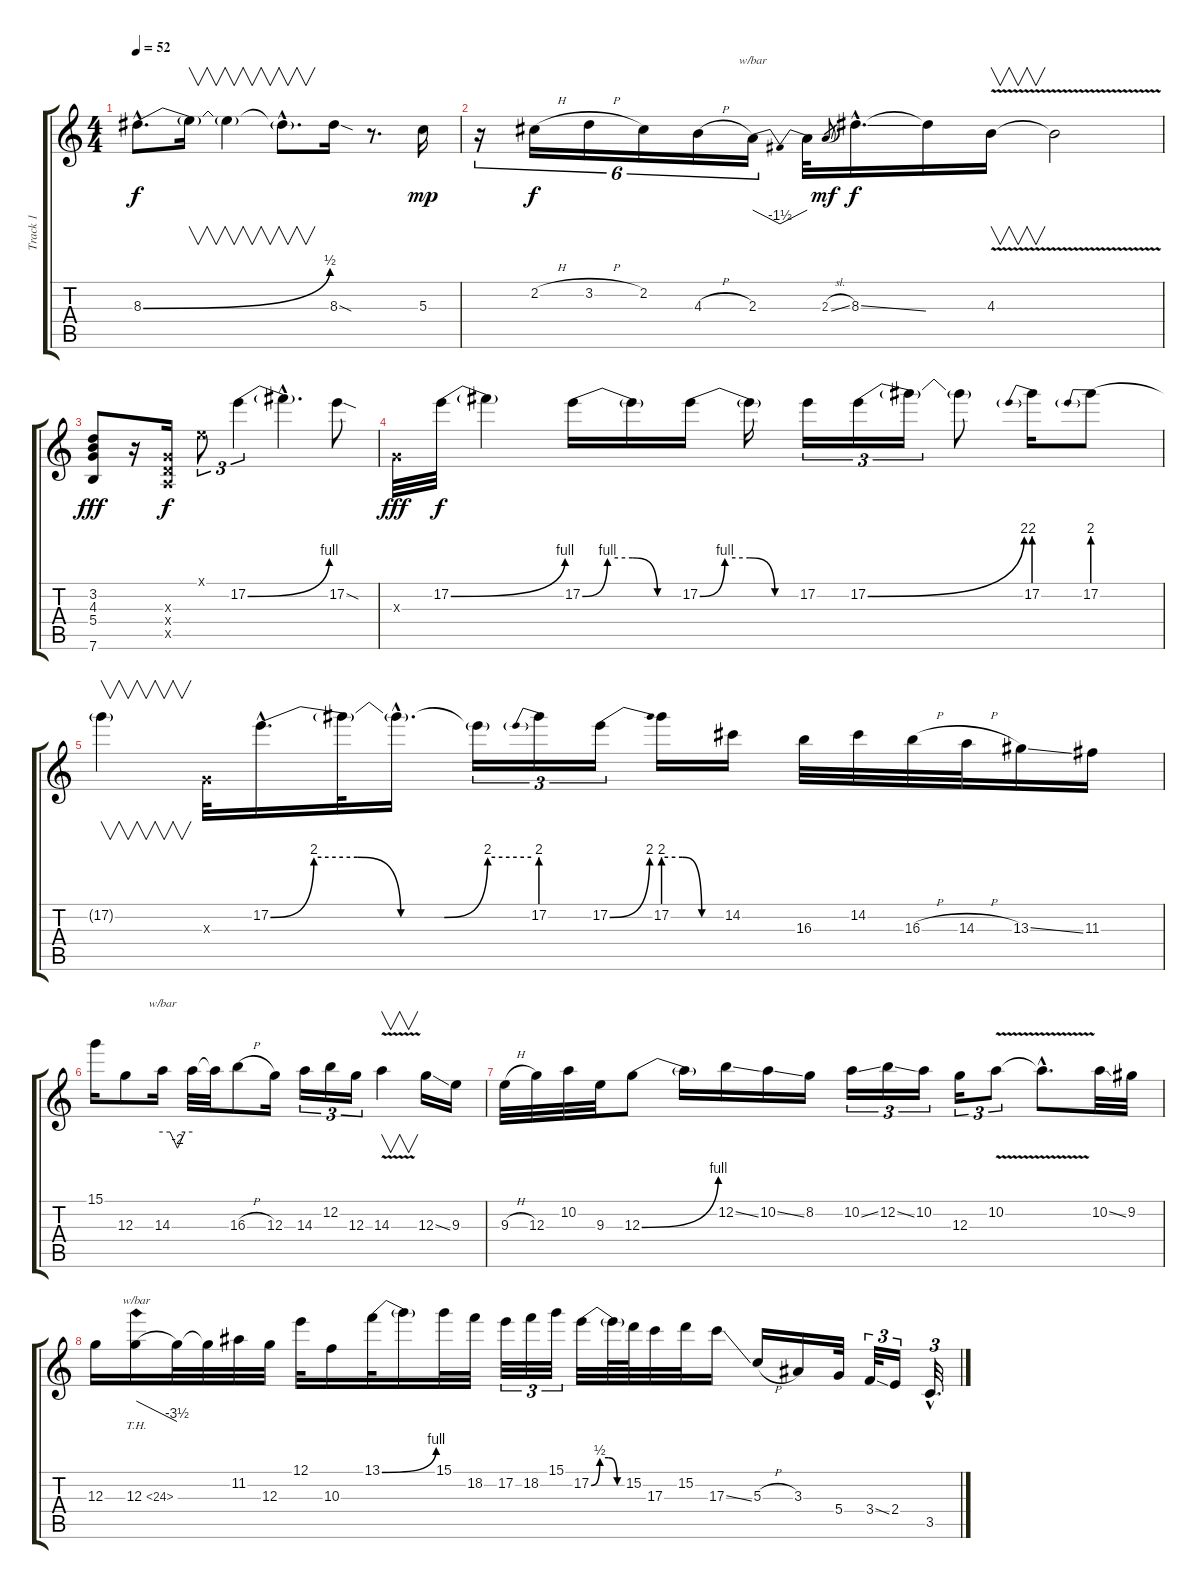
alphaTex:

\track ("Track 1" "Track 1") {instrument overdrivenguitar}
\staff {score tabs}
\tuning (E4 B3 G3 D3 A2 E2) {hide}
\ts (4 4)
\tempo 52
\clef g2
\ks c
8.3{be (bend 0 0 60 2) hac}.8{d dy f} 8.3{t}.16{v} 8.3{t}.4{v} 8.3{hac t}.8{v d} 8.3{sod}.16 r.8{d} 5.3.16{dy mp} |
r.16{tu (6 4)} 2.2{h}.16{tu (6 4) dy f} 3.2{h}.16{tu (6 4)} 2.2.16{tu (6 4)} 4.3{h}.16{tu (6 4)} 2.3.16{tu (6 4) tbe (dip default 0 0 30 -6 60 0)} 2.3{t}.32 2.3{sl}.8{gr dy mf} 8.3{ss hac}.16{d dy f} 8.3{t}.16 4.3{v}.16{v} 4.3{t}.2 |
(3.2 4.3 5.4 7.6).8{dy fff instrument overdrivenguitar} r.16 (0.3{x} 0.4{x} 0.5{x}).16{dy f} 0.1{x}.8{tu (3 2)} 17.2{be (bend 0 0 60 4)}.4{tu (3 2)} 17.2{hac t}.4{d} 17.2{sod}.8 |
0.3{x}.32{dy fff} 17.2{be (bend 0 0 60 4)}.32{dy f} 17.2{t}.4 17.2{be (custom 0 0 15 4 30 4 45 0 60 0)}.16 17.2{t}.16 17.2{be (custom 0 0 15 4 30 4 45 0 60 0)}.16 17.2{t}.16 17.2.16{tu (3 2)} 17.2{be (bend 0 0 60 8)}.16{tu (3 2)} 17.2{t}.16{tu (3 2)} 17.2{t}.8 17.2{be (prebend 0 8 60 8)}.16 17.2{be (prebend 0 8 60 8)}.8 |
17.2{t}.4{v} 0.3{x}.32 17.2{be (custom 0 0 10 8 20 8 30 0 40 0 50 8 60 8) hac}.16{d} 17.2{t}.32 17.2{hac t}.16{d} 17.2{t}.16{tu (3 2)} 17.2{be (prebend 0 8 60 8)}.16{tu (3 2)} 17.2{be (bend 0 0 60 8)}.16{tu (3 2)} 17.2{be (custom 0 8 20 8 40 0 60 0)}.16 14.2.16 16.3.32 14.2.32 16.3{h}.32 14.3{h}.32 13.3{ss}.16 11.3.16 |
15.1.16 12.3.8 14.3.16{tbe (custom default 0 0 15 0 30 -8 45 0 60 0)} 14.3{t}.32 14.3{t}.32 16.3{h}.8 12.3.16 14.3.16{tu (3 2)} 12.2.16{tu (3 2)} 12.3.16{tu (3 2)} 14.3{v}.4{v} 12.3{ss}.16 9.3.16 |
9.3{h}.32 12.3.32 10.2.32 9.3.32 12.3{be (bend 0 0 60 4)}.8 12.3{t}.16 12.2{ss}.16 10.2{ss}.16 8.2.16 10.2{ss}.16{tu (3 2)} 12.2{ss}.16{tu (3 2)} 10.2.16{tu (3 2)} 12.3.16{tu (3 2)} 10.2{v}.8{tu (3 2)} 10.2{hac t}.8{d} 10.2{ss}.32 9.2.32 |
12.3.16 12.3{th 12}.16{tbe (dive default 0 0 60 -14)} 12.3{t}.32 12.3{t}.32 11.2.32 12.3.32 12.1.32 10.3.16 13.1{be (bend 0 0 60 4)}.32 13.1{t}.16 15.1.32 18.2.32 17.2.32{tu (3 2)} 18.2.32{tu (3 2)} 15.1.32{tu (3 2)} 17.2{be (custom 0 0 15 2 30 2 45 0 60 0)}.32 17.2{t}.64 15.2.64 17.3.32 15.2.32 17.3{ss}.16 5.3{h}.16 3.3.16 5.4.32 3.4{ss}.32{tu (3 2)} 2.4.16{tu (3 2)} 3.5{ss hac}.32{d tu (3 2)}
